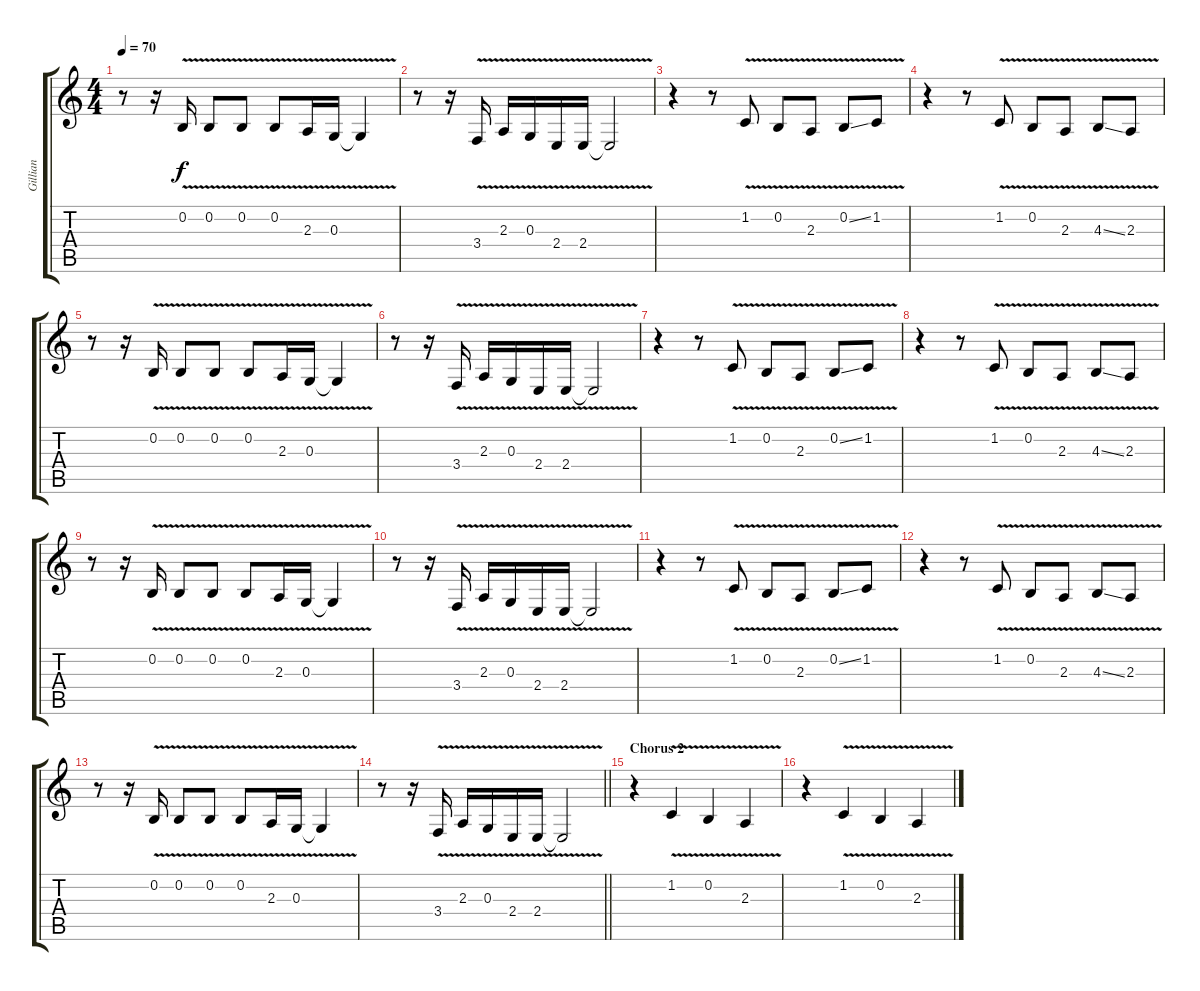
\track ("Gillian" "Gillian") {instrument altosax}
\staff {score tabs}
\tuning (E4 B3 G3 D3 A2 E2) {hide}
\ts (4 4)
\tempo 70
\clef g2
\ks c
r.8{dy f} r.16 0.2{v}.16 0.2{v}.8 0.2{v}.8 0.2{v}.8 2.3{v}.16 0.3{v}.16 0.3{t}.4 |
r.8 r.16 3.4{v}.16 2.3{v}.16 0.3{v}.16 2.4{v}.16 2.4{v}.16 2.4{t}.2 |
r.4 r.8 1.2{v}.8 0.2{v}.8 2.3{v}.8 0.2{v ss}.8 1.2{v}.8 |
r.4 r.8 1.2{v}.8 0.2{v}.8 2.3{v}.8 4.3{v ss}.8 2.3{v}.8 |
r.8 r.16 0.2{v}.16 0.2{v}.8 0.2{v}.8 0.2{v}.8 2.3{v}.16 0.3{v}.16 0.3{t}.4 |
r.8 r.16 3.4{v}.16 2.3{v}.16 0.3{v}.16 2.4{v}.16 2.4{v}.16 2.4{t}.2 |
r.4 r.8 1.2{v}.8 0.2{v}.8 2.3{v}.8 0.2{v ss}.8 1.2{v}.8 |
r.4 r.8 1.2{v}.8 0.2{v}.8 2.3{v}.8 4.3{v ss}.8 2.3{v}.8 |
r.8 r.16 0.2{v}.16 0.2{v}.8 0.2{v}.8 0.2{v}.8 2.3{v}.16 0.3{v}.16 0.3{t}.4 |
r.8 r.16 3.4{v}.16 2.3{v}.16 0.3{v}.16 2.4{v}.16 2.4{v}.16 2.4{t}.2 |
r.4 r.8 1.2{v}.8 0.2{v}.8 2.3{v}.8 0.2{v ss}.8 1.2{v}.8 |
r.4 r.8 1.2{v}.8 0.2{v}.8 2.3{v}.8 4.3{v ss}.8 2.3{v}.8 |
r.8 r.16 0.2{v}.16 0.2{v}.8 0.2{v}.8 0.2{v}.8 2.3{v}.16 0.3{v}.16 0.3{t}.4 |
\barLineRight lightlight
r.8 r.16 3.4{v}.16 2.3{v}.16 0.3{v}.16 2.4{v}.16 2.4{v}.16 2.4{t}.2 |
\section ("" "Chorus 2")
r.4 1.2{v}.4 0.2{v}.4 2.3{v}.4 |
r.4 1.2{v}.4 0.2{v}.4 2.3{v}.4
